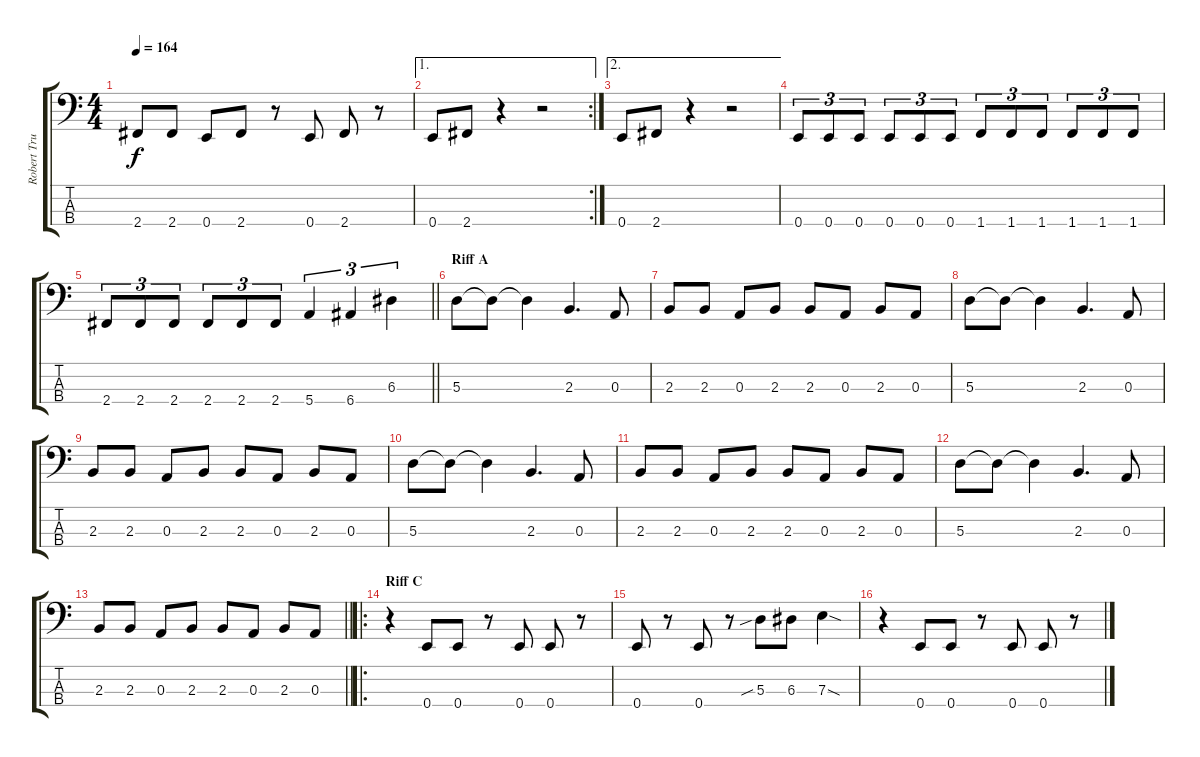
\track ("Robert Trujillo" "Robert Tru") {instrument electricbassfinger}
\staff {score tabs}
\tuning (G2 D2 A1 E1) {hide}
\ts (4 4)
\tempo 164
\clef f4
\ks c
2.4.8{dy f} 2.4.8 0.4.8 2.4.8 r.8 0.4.8 2.4.8 r.8 |
\ae 1
\rc 2
0.4.8 2.4.8 r.4 r.2 |
\ae 2
0.4.8 2.4.8 r.4 r.2 |
0.4.8{tu (3 2)} 0.4.8{tu (3 2)} 0.4.8{tu (3 2)} 0.4.8{tu (3 2)} 0.4.8{tu (3 2)} 0.4.8{tu (3 2)} 1.4.8{tu (3 2)} 1.4.8{tu (3 2)} 1.4.8{tu (3 2)} 1.4.8{tu (3 2)} 1.4.8{tu (3 2)} 1.4.8{tu (3 2)} |
\barLineRight lightlight
2.4.8{tu (3 2)} 2.4.8{tu (3 2)} 2.4.8{tu (3 2)} 2.4.8{tu (3 2)} 2.4.8{tu (3 2)} 2.4.8{tu (3 2)} 5.4.4{tu (3 2)} 6.4.4{tu (3 2)} 6.3.4{tu (3 2)} |
\section ("" "Riff A")
5.3.8 5.3{t}.8 5.3{t}.4 2.3.4{d} 0.3.8 |
2.3.8 2.3.8 0.3.8 2.3.8 2.3.8 0.3.8 2.3.8 0.3.8 |
5.3.8 5.3{t}.8 5.3{t}.4 2.3.4{d} 0.3.8 |
2.3.8 2.3.8 0.3.8 2.3.8 2.3.8 0.3.8 2.3.8 0.3.8 |
5.3.8 5.3{t}.8 5.3{t}.4 2.3.4{d} 0.3.8 |
2.3.8 2.3.8 0.3.8 2.3.8 2.3.8 0.3.8 2.3.8 0.3.8 |
5.3.8 5.3{t}.8 5.3{t}.4 2.3.4{d} 0.3.8 |
\barLineRight lightlight
2.3.8 2.3.8 0.3.8 2.3.8 2.3.8 0.3.8 2.3.8 0.3.8 |
\ro
\section ("" "Riff C")
r.4 0.4.8 0.4.8 r.8 0.4.8 0.4.8 r.8 |
0.4.8 r.8 0.4.8 r.8 5.3{sib}.8 6.3.8 7.3{sod}.4 |
r.4 0.4.8 0.4.8 r.8 0.4.8 0.4.8 r.8
